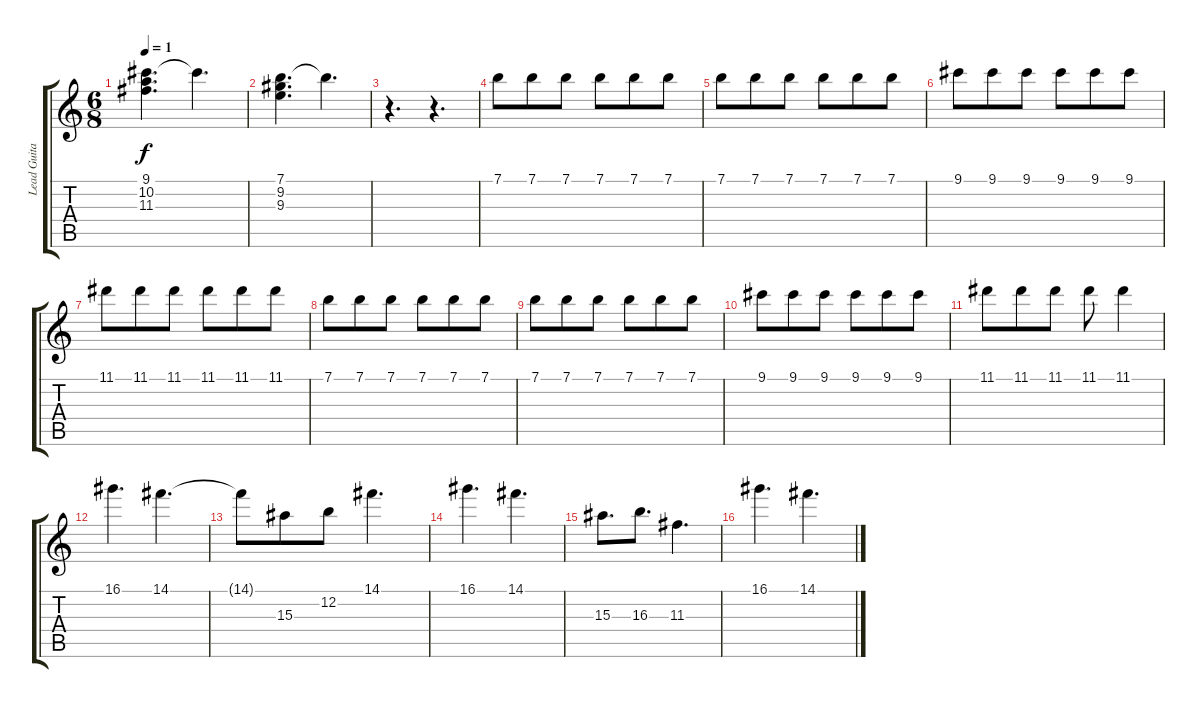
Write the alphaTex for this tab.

\track ("Lead Guitar" "Lead Guita") {instrument electricguitarjazz}
\staff {score tabs}
\tuning (E4 B3 G3 D3 A2 E2) {hide}
\ts (6 8)
\tempo 1
\clef g2
\ks c
(9.1 10.2 11.3).4{d dy f} 9.1{t}.4{d} |
(7.1 9.2 9.3).4{d} 7.1{t}.4{d} |
r.4{d} r.4{d} |
7.1.8 7.1.8 7.1.8 7.1.8 7.1.8 7.1.8 |
7.1.8 7.1.8 7.1.8 7.1.8 7.1.8 7.1.8 |
9.1.8 9.1.8 9.1.8 9.1.8 9.1.8 9.1.8 |
11.1.8 11.1.8 11.1.8 11.1.8 11.1.8 11.1.8 |
7.1.8 7.1.8 7.1.8 7.1.8 7.1.8 7.1.8 |
7.1.8 7.1.8 7.1.8 7.1.8 7.1.8 7.1.8 |
9.1.8 9.1.8 9.1.8 9.1.8 9.1.8 9.1.8 |
11.1.8 11.1.8 11.1.8 11.1.8 11.1.4 |
16.1.4{d} 14.1.4{d} |
14.1{t}.8 15.3.8 12.2.8 14.1.4{d} |
16.1.4{d} 14.1.4{d} |
15.3.8{d} 16.3.8{d} 11.3.4{d} |
16.1.4{d} 14.1.4{d}
